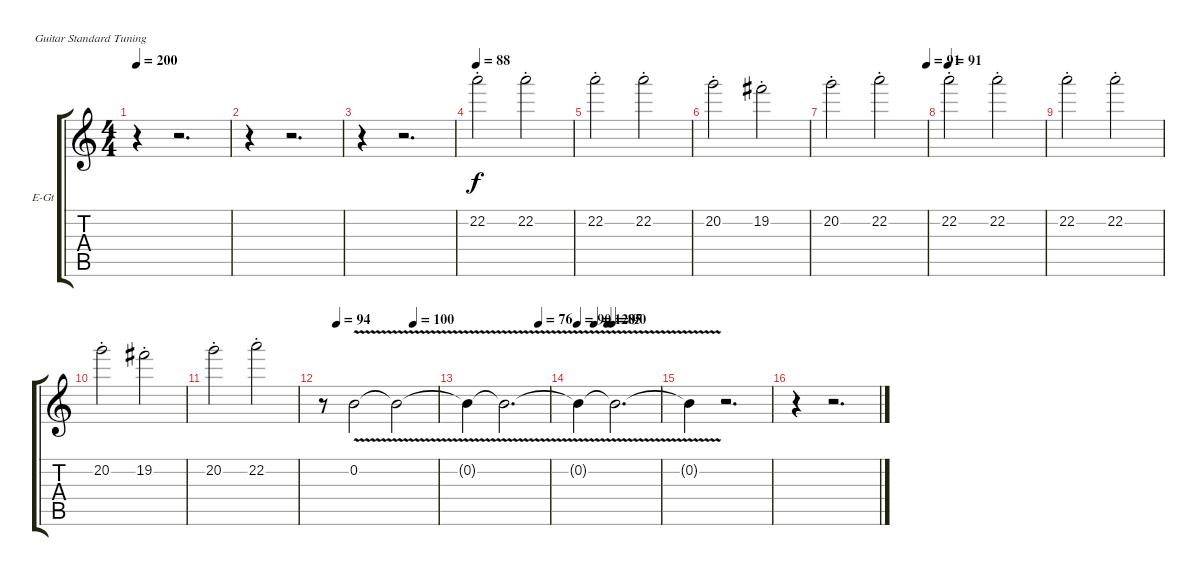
\bracketExtendMode groupsimilarinstruments
\firstSystemTrackNameOrientation horizontal
\otherSystemsTrackNameOrientation horizontal
\track ("The clean guitar" "E-Gt") {instrument electricguitarclean}
\staff {score tabs}
\tuning (E4 B3 G3 D3 A2 E2)
\ts (4 4)
\tempo 200
\clef g2
\ks c
r.4{dy f} r.2{d} |
r.4 r.2{d} |
r.4 r.2{d} |
\tempo 88
22.2{st}.2 22.2{st}.2 |
22.2{st}.2 22.2{st}.2 |
20.2{st}.2 19.2{st}.2 |
\tempo (91 1)
20.2{st}.2 22.2{st}.2 |
\tempo 91
22.2{st}.2 22.2{st}.2 |
22.2{st}.2 22.2{st}.2 |
20.2{st}.2 19.2{st}.2 |
20.2{st}.2 22.2{st}.2 |
\tempo (94 0.125)
\tempo (100 0.791667)
r.8 0.2{v}.2 0.2{v t}.2 |
\tempo (76 0.875)
0.2{v t}.4 0.2{v t}.2{d} |
\tempo 90
\tempo (120 0.205479)
\tempo (85 0.369863)
\tempo (90 0.424658)
0.2{v t}.4 0.2{v t}.2{d} |
0.2{v t}.4 r.2{d} |
r.4 r.2{d}
